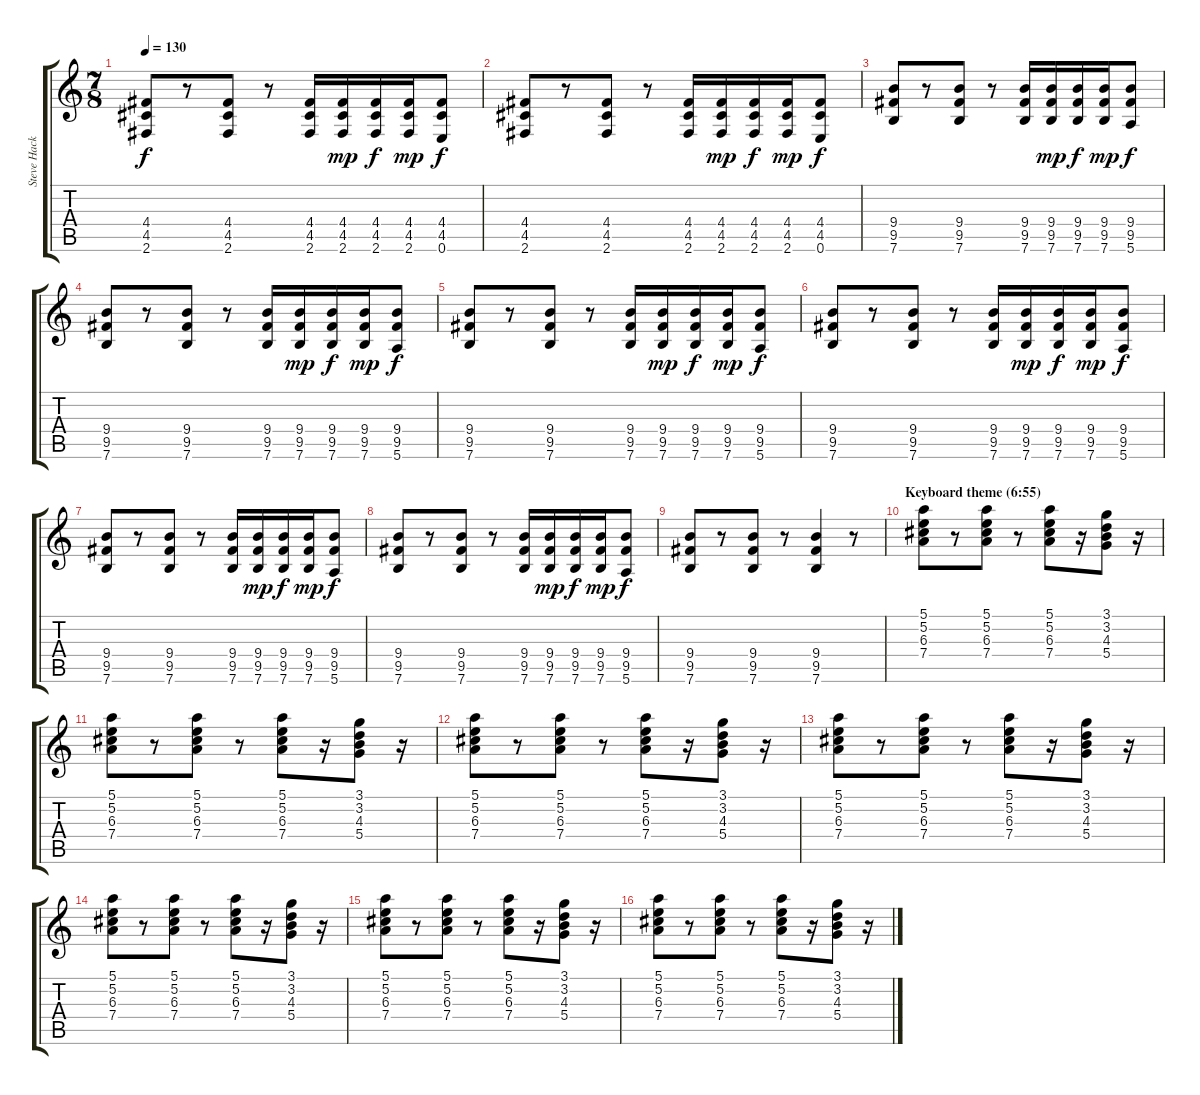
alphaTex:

\track ("Steve Hackett (electric guitar rhythm)" "Steve Hack") {instrument electricguitarjazz}
\staff {score tabs}
\tuning (E4 B3 G3 D3 A2 E2) {hide}
\ts (7 8)
\tempo 130
\clef g2
\ks c
(4.4 4.5 2.6).8{dy f} r.8 (4.4 4.5 2.6).8 r.8 (4.4 4.5 2.6).16 (4.4 4.5 2.6).16{dy mp} (4.4 4.5 2.6).16{dy f} (4.4 4.5 2.6).16{dy mp} (4.4 4.5 0.6).8{dy f} |
(4.4 4.5 2.6).8 r.8 (4.4 4.5 2.6).8 r.8 (4.4 4.5 2.6).16 (4.4 4.5 2.6).16{dy mp} (4.4 4.5 2.6).16{dy f} (4.4 4.5 2.6).16{dy mp} (4.4 4.5 0.6).8{dy f} |
(9.4 9.5 7.6).8 r.8 (9.4 9.5 7.6).8 r.8 (9.4 9.5 7.6).16 (9.4 9.5 7.6).16{dy mp} (9.4 9.5 7.6).16{dy f} (9.4 9.5 7.6).16{dy mp} (9.4 9.5 5.6).8{dy f} |
(9.4 9.5 7.6).8 r.8 (9.4 9.5 7.6).8 r.8 (9.4 9.5 7.6).16 (9.4 9.5 7.6).16{dy mp} (9.4 9.5 7.6).16{dy f} (9.4 9.5 7.6).16{dy mp} (9.4 9.5 5.6).8{dy f} |
(9.4 9.5 7.6).8 r.8 (9.4 9.5 7.6).8 r.8 (9.4 9.5 7.6).16 (9.4 9.5 7.6).16{dy mp} (9.4 9.5 7.6).16{dy f} (9.4 9.5 7.6).16{dy mp} (9.4 9.5 5.6).8{dy f} |
(9.4 9.5 7.6).8 r.8 (9.4 9.5 7.6).8 r.8 (9.4 9.5 7.6).16 (9.4 9.5 7.6).16{dy mp} (9.4 9.5 7.6).16{dy f} (9.4 9.5 7.6).16{dy mp} (9.4 9.5 5.6).8{dy f} |
(9.4 9.5 7.6).8 r.8 (9.4 9.5 7.6).8 r.8 (9.4 9.5 7.6).16 (9.4 9.5 7.6).16{dy mp} (9.4 9.5 7.6).16{dy f} (9.4 9.5 7.6).16{dy mp} (9.4 9.5 5.6).8{dy f} |
(9.4 9.5 7.6).8 r.8 (9.4 9.5 7.6).8 r.8 (9.4 9.5 7.6).16 (9.4 9.5 7.6).16{dy mp} (9.4 9.5 7.6).16{dy f} (9.4 9.5 7.6).16{dy mp} (9.4 9.5 5.6).8{dy f} |
(9.4 9.5 7.6).8 r.8 (9.4 9.5 7.6).8 r.8 (9.4 9.5 7.6).4 r.8 |
\section ("" "Keyboard theme (6:55)")
(5.1 5.2 6.3 7.4).8{volume 9 instrument electricguitarclean} r.8 (5.1 5.2 6.3 7.4).8 r.8 (5.1 5.2 6.3 7.4).8 r.16 (3.1 3.2 4.3 5.4).8 r.16 |
(5.1 5.2 6.3 7.4).8 r.8 (5.1 5.2 6.3 7.4).8 r.8 (5.1 5.2 6.3 7.4).8 r.16 (3.1 3.2 4.3 5.4).8 r.16 |
(5.1 5.2 6.3 7.4).8 r.8 (5.1 5.2 6.3 7.4).8 r.8 (5.1 5.2 6.3 7.4).8 r.16 (3.1 3.2 4.3 5.4).8 r.16 |
(5.1 5.2 6.3 7.4).8 r.8 (5.1 5.2 6.3 7.4).8 r.8 (5.1 5.2 6.3 7.4).8 r.16 (3.1 3.2 4.3 5.4).8 r.16 |
(5.1 5.2 6.3 7.4).8 r.8 (5.1 5.2 6.3 7.4).8 r.8 (5.1 5.2 6.3 7.4).8 r.16 (3.1 3.2 4.3 5.4).8 r.16 |
(5.1 5.2 6.3 7.4).8 r.8 (5.1 5.2 6.3 7.4).8 r.8 (5.1 5.2 6.3 7.4).8 r.16 (3.1 3.2 4.3 5.4).8 r.16 |
(5.1 5.2 6.3 7.4).8 r.8 (5.1 5.2 6.3 7.4).8 r.8 (5.1 5.2 6.3 7.4).8 r.16 (3.1 3.2 4.3 5.4).8 r.16
